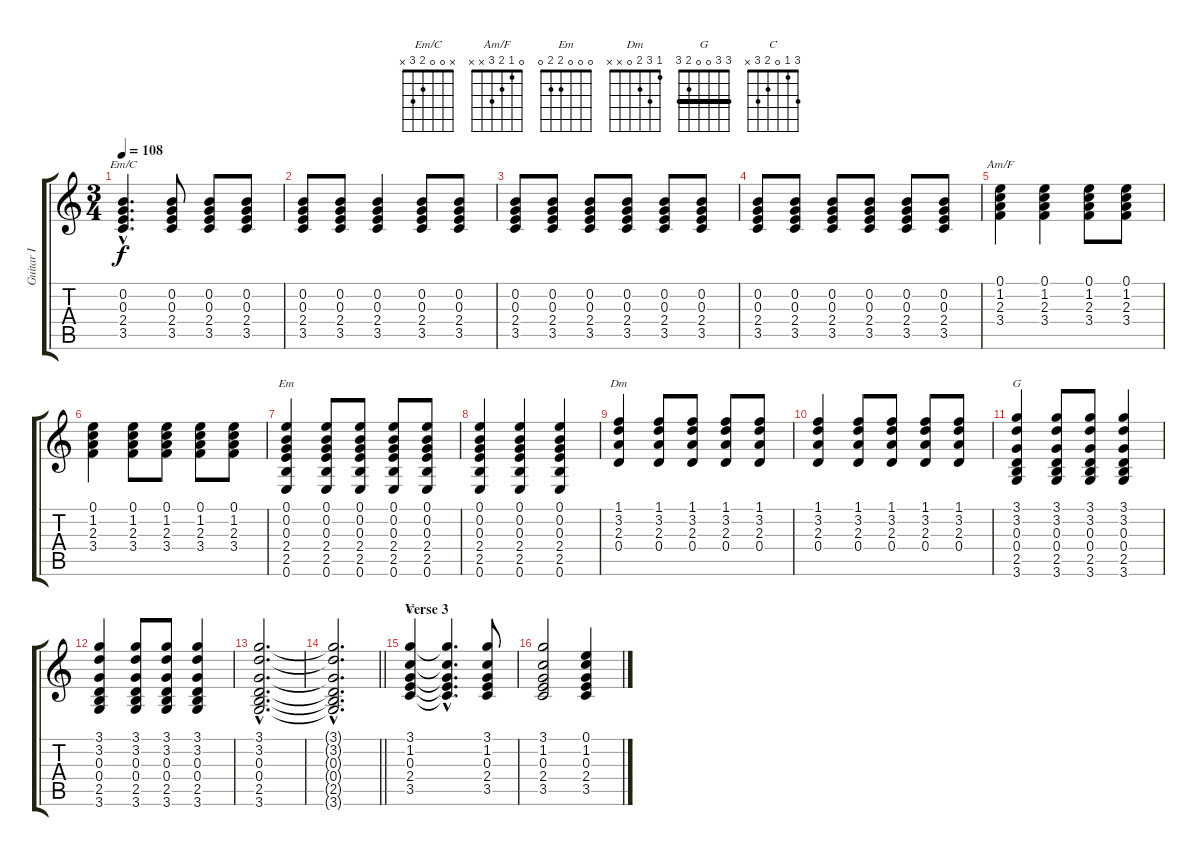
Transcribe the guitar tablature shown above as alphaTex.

\track ("Guitar I" "Guitar I") {instrument acousticguitarnylon}
\staff {score tabs}
\tuning (E4 B3 G3 D3 A2 E2) {hide}
\chord ("Em/C" x 0 0 2 3 x)
\chord ("Am/F" 0 1 2 3 x x)
\chord ("Em" 0 0 0 2 2 0)
\chord ("Dm" 1 3 2 0 x x)
\chord ("G" 3 3 0 0 2 3) {barre 3}
\chord ("C" 3 1 0 2 3 x)
\ts (3 4)
\tempo 108
\clef g2
\ks c
(0.2{hac} 0.3{hac} 2.4{hac} 3.5{hac}).4{d ch "Em/C" dy f} (0.2 0.3 2.4 3.5).8 (0.2 0.3 2.4 3.5).8 (0.2 0.3 2.4 3.5).8 |
(0.2 0.3 2.4 3.5).8 (0.2 0.3 2.4 3.5).8 (0.2 0.3 2.4 3.5).4 (0.2 0.3 2.4 3.5).8 (0.2 0.3 2.4 3.5).8 |
(0.2 0.3 2.4 3.5).8 (0.2 0.3 2.4 3.5).8 (0.2 0.3 2.4 3.5).8 (0.2 0.3 2.4 3.5).8 (0.2 0.3 2.4 3.5).8 (0.2 0.3 2.4 3.5).8 |
(0.2 0.3 2.4 3.5).8 (0.2 0.3 2.4 3.5).8 (0.2 0.3 2.4 3.5).8 (0.2 0.3 2.4 3.5).8 (0.2 0.3 2.4 3.5).8 (0.2 0.3 2.4 3.5).8 |
(0.1 1.2 2.3 3.4).4{ch "Am/F"} (0.1 1.2 2.3 3.4).4 (0.1 1.2 2.3 3.4).8 (0.1 1.2 2.3 3.4).8 |
(0.1 1.2 2.3 3.4).4 (0.1 1.2 2.3 3.4).8 (0.1 1.2 2.3 3.4).8 (0.1 1.2 2.3 3.4).8 (0.1 1.2 2.3 3.4).8 |
(0.1 0.2 0.3 2.4 2.5 0.6).4{ch "Em"} (0.1 0.2 0.3 2.4 2.5 0.6).8 (0.1 0.2 0.3 2.4 2.5 0.6).8 (0.1 0.2 0.3 2.4 2.5 0.6).8 (0.1 0.2 0.3 2.4 2.5 0.6).8 |
(0.1 0.2 0.3 2.4 2.5 0.6).4 (0.1 0.2 0.3 2.4 2.5 0.6).4 (0.1 0.2 0.3 2.4 2.5 0.6).4 |
(1.1 3.2 2.3 0.4).4{ch "Dm"} (1.1 3.2 2.3 0.4).8 (1.1 3.2 2.3 0.4).8 (1.1 3.2 2.3 0.4).8 (1.1 3.2 2.3 0.4).8 |
(1.1 3.2 2.3 0.4).4 (1.1 3.2 2.3 0.4).8 (1.1 3.2 2.3 0.4).8 (1.1 3.2 2.3 0.4).8 (1.1 3.2 2.3 0.4).8 |
(3.1 3.2 0.3 0.4 2.5 3.6).4{ch "G"} (3.1 3.2 0.3 0.4 2.5 3.6).8 (3.1 3.2 0.3 0.4 2.5 3.6).8 (3.1 3.2 0.3 0.4 2.5 3.6).4 |
(3.1 3.2 0.3 0.4 2.5 3.6).4 (3.1 3.2 0.3 0.4 2.5 3.6).8 (3.1 3.2 0.3 0.4 2.5 3.6).8 (3.1 3.2 0.3 0.4 2.5 3.6).4 |
(3.1{hac} 3.2{hac} 0.3{hac} 0.4{hac} 2.5{hac} 3.6{hac}).2{d} |
\barLineRight lightlight
(3.1{hac t} 3.2{hac t} 0.3{hac t} 0.4{hac t} 2.5{hac t} 3.6{hac t}).2{d} |
\section ("" "Verse 3")
(3.1 1.2 0.3 2.4 3.5).4{ch "C"} (3.1{hac t} 1.2{hac t} 0.3{hac t} 2.4{hac t} 3.5{hac t}).4{d} (3.1 1.2 0.3 2.4 3.5).8 |
(3.1 1.2 0.3 2.4 3.5).2 (0.1 1.2 0.3 2.4 3.5).4
